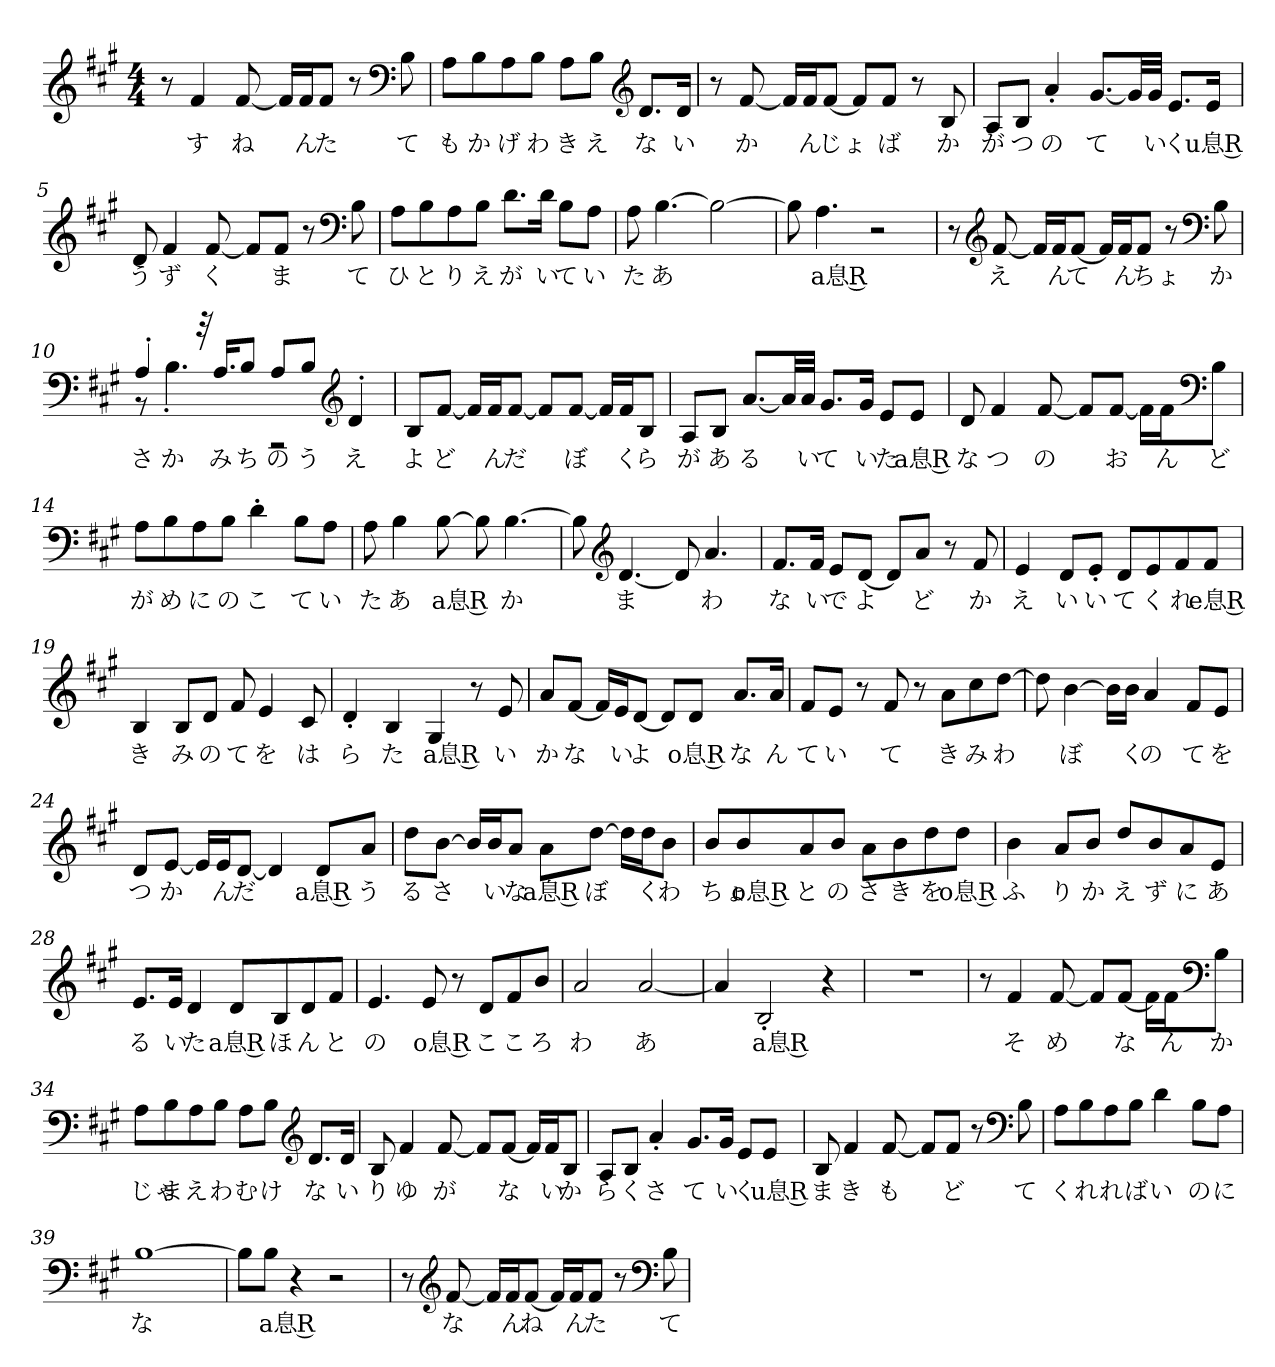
**kern	**text
*part1	*part1
*staff1	*staff1
*clefG2	*
*k[f#c#g#]	*
*M4/4	*
*MM210	*
=1	=1
8r	.
4f#	す
[8f#	ね
16f#LL]	.
16f#J	ん
8f#J	た
8r	.
*clefF4	*
8B	て
=2	=2
8AL	も
8B	か
8A	げ
8BJ	わ
8AL	き
8BJ	え
*clefG2	*
8.dL	な
16dJk	い
=3	=3
8r	.
[8f#	か
16f#LL]	.
16f#J	ん
[8f#J	じょ
8f#L]	.
8f#J	ば
8r	.
8B	か
=4	=4
8AL	が
8BJ	つ
4a'	の
[8.g#L	て
32g#LL]	.
32g#JJJ	い
8.eL	く
16eJk	u息 R
=5	=5
8d	う
4f#	ず
[8f#	く
8f#L]	.
8f#J	ま
8r	.
*clefF4	*
8B	て
=6	=6
8AL	ひ
8B	と
8A	り
8BJ	え
8.dL	が
16dJk	い
8BL	て
8AJ	い
=7	=7
8A	た
[4.B	あ
2B_	.
=8	=8
8B]	.
4.A	a息 R
2r	.
=9	=9
8r	.
*clefG2	*
[8f#	え
16f#LL]	.
16f#J	ん
[8f#J	て
16f#LL]	.
16f#J	ん
8f#J	ちょ
8r	.
*clefF4	*
8B	か
=10	=10
*^	*
4A'	8r	さ
.	4.B'	か
32r	.	.
16.AKL	.	み
8BJ	.	ち
8AL	2r	の
8BJ	.	う
*clefG2	*	*
4d'	.	え
*v	*v	*
=11	=11
8BL	よ
[8f#J	ど
16f#LL]	.
16f#J	ん
[8f#J	だ
8f#L]	.
[8f#J	ぼ
16f#LL]	.
16f#J	く
8BJ	ら
=12	=12
8AL	が
8BJ	あ
[8.aL	る
32aLL]	.
32aJJJ	い
8.g#L	て
16g#Jk	い
8eL	た
8eJ	a息 R
=13	=13
8d	な
4f#	つ
[8f#	の
8f#L]	.
[8f#J	お
16f#LL]	.
16f#J	ん
*clefF4	*
8BJ	ど
=14	=14
8AL	が
8B	め
8A	に
8BJ	の
4d'	こ
8BL	て
8AJ	い
=15	=15
8A	た
4B	あ
[8B	a息 R
8B]	.
[4.B	か
=16	=16
8B]	.
*clefG2	*
[4.d	ま
8d]	.
4.a	わ
=17	=17
8.f#L	な
16f#Jk	い
8eL	で
[8dJ	よ
8dL]	.
8aJ	ど
8r	.
8f#	か
=18	=18
4e	え
8dL	い
8e'J	い
8dL	て
8e	く
8f#	れ
8f#J	e息 R
=19	=19
4B	き
8BL	み
8dJ	の
8f#	て
4e	を
8c#	は
=20	=20
4d'	ら
4B	た
4G#	a息 R
8r	.
8e	い
=21	=21
8aL	か
[8f#J	な
16f#LL]	.
16eJ	い
[8dJ	よ
8dL]	.
8dJ	o息 R
8.aL	な
16aJk	ん
=22	=22
8f#L	て
8eJ	い
8r	.
8f#	て
8r	.
8aL	き
8cc#	み
[8ddJ	わ
=23	=23
8dd]	.
[4b	ぼ
16bLL]	.
16bJJ	く
4a	の
8f#L	て
8eJ	を
=24	=24
8dL	つ
[8eJ	か
16eLL]	.
16eJ	ん
[8dJ	だ
4d]	.
8dL	a息 R
8aJ	う
=25	=25
8ddL	る
[8bJ	さ
16bLL]	.
16bJ	い
8aJ	な
8aL	a息 R
[8ddJ	ぼ
16ddLL]	.
16ddJ	く
8bJ	わ
=26	=26
8bL	ちょ
8b	o息 R
8a	と
8bJ	の
8aL	さ
8b	き
8dd	を
8ddJ	o息 R
=27	=27
4b	ふ
8aL	り
8bJ	か
8ddL	え
8b	ず
8a	に
8eJ	あ
=28	=28
8.eL	る
16eJk	い
4d	た
8dL	a息 R
8B	ほ
8d	ん
8f#J	と
=29	=29
4.e	の
8e	o息 R
8r	.
8dL	こ
8f#	こ
8bJ	ろ
=30	=30
2a	わ
[2a	あ
=31	=31
4a]	.
2B'	a息 R
4r	.
=32	=32
1r	.
=33	=33
8r	.
4f#	そ
[8f#	め
8f#L]	.
[8f#J	な
16f#LL]	.
16f#J	ん
*clefF4	*
8BJ	か
=34	=34
8AL	じゃ
8B	ま
8A	え
8BJ	わ
8AL	む
8BJ	け
*clefG2	*
8.dL	な
16dJk	い
=35	=35
8B	り
4f#	ゆ
[8f#	が
8f#L]	.
[8f#J	な
16f#LL]	.
16f#J	い
8BJ	か
=36	=36
8AL	ら
8BJ	く
4a'	さ
8.g#L	て
16g#Jk	い
8eL	く
8eJ	u息 R
=37	=37
8B	ま
4f#	き
[8f#	も
8f#L]	.
8f#J	ど
8r	.
*clefF4	*
8B	て
=38	=38
8AL	く
8B	れ
8A	れ
8BJ	ば
4d	い
8BL	の
8AJ	に
=39	=39
[1B	な
=40	=40
8BL]	.
8BJ	a息 R
4r	.
2r	.
=41	=41
8r	.
*clefG2	*
[8f#	な
16f#LL]	.
16f#J	ん
[8f#J	ね
16f#LL]	.
16f#J	ん
8f#J	た
8r	.
*clefF4	*
8B	て
=	=
*-	*-
